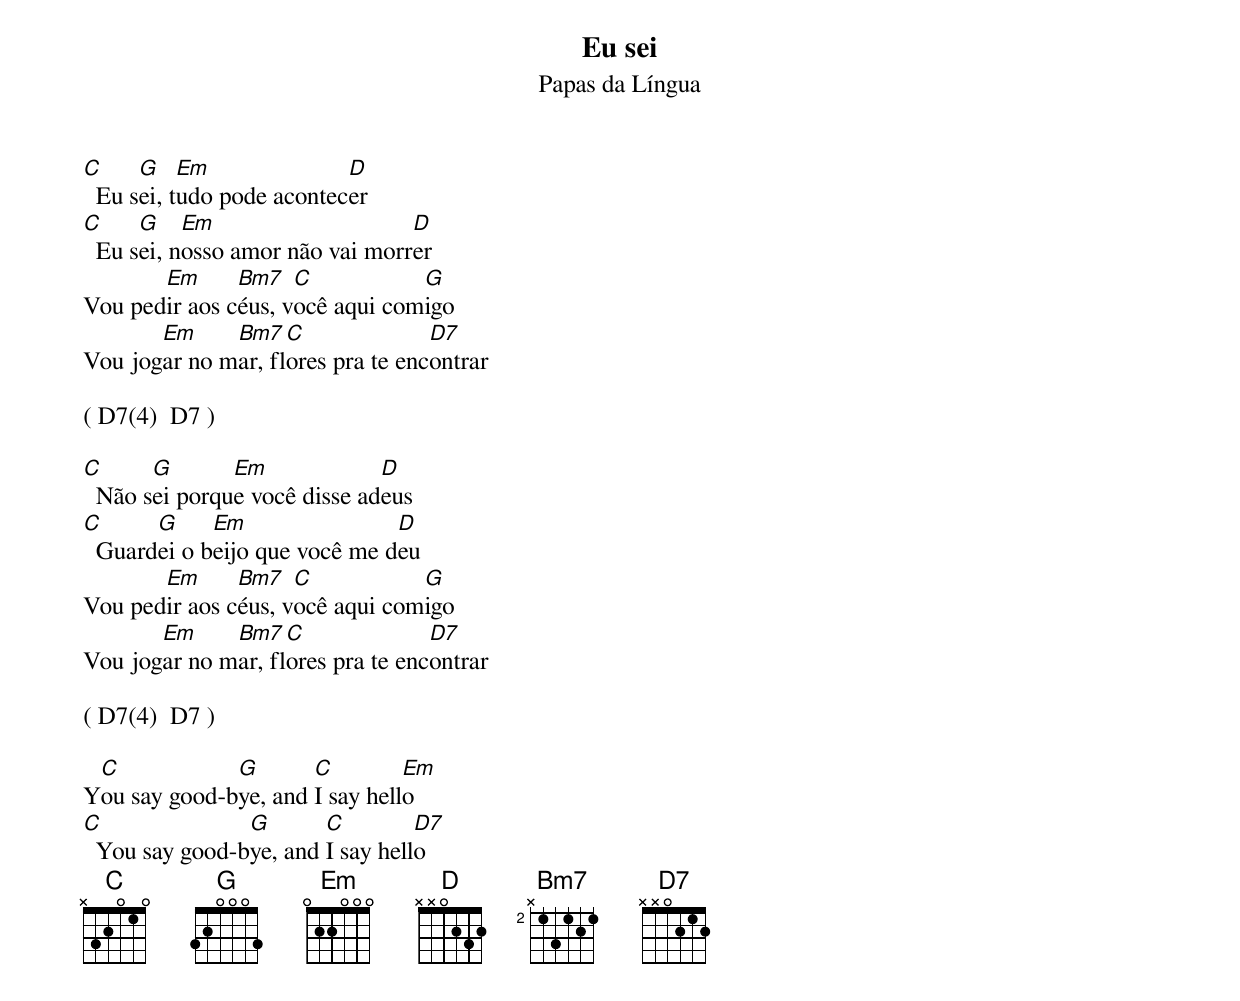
Eu sei
Papas da Língua

C     G    Em              D
  Eu sei, tudo pode acontecer
C     G    Em                    D
  Eu sei, nosso amor não vai morrer
       Em      Bm7   C           G
Vou pedir aos céus, você aqui comigo
       Em     Bm7   C              D7
Vou jogar no mar, flores pra te encontrar

( D7(4)  D7 )

C      G       Em             D
  Não sei porque você disse adeus
C      G     Em                D
  Guardei o beijo que você me deu
       Em      Bm7   C           G
Vou pedir aos céus, você aqui comigo
       Em     Bm7   C              D7
Vou jogar no mar, flores pra te encontrar

( D7(4)  D7 )

 C            G       C         Em
You say good-bye, and I say hello
C               G       C         D7
  You say good-bye, and I say hello
